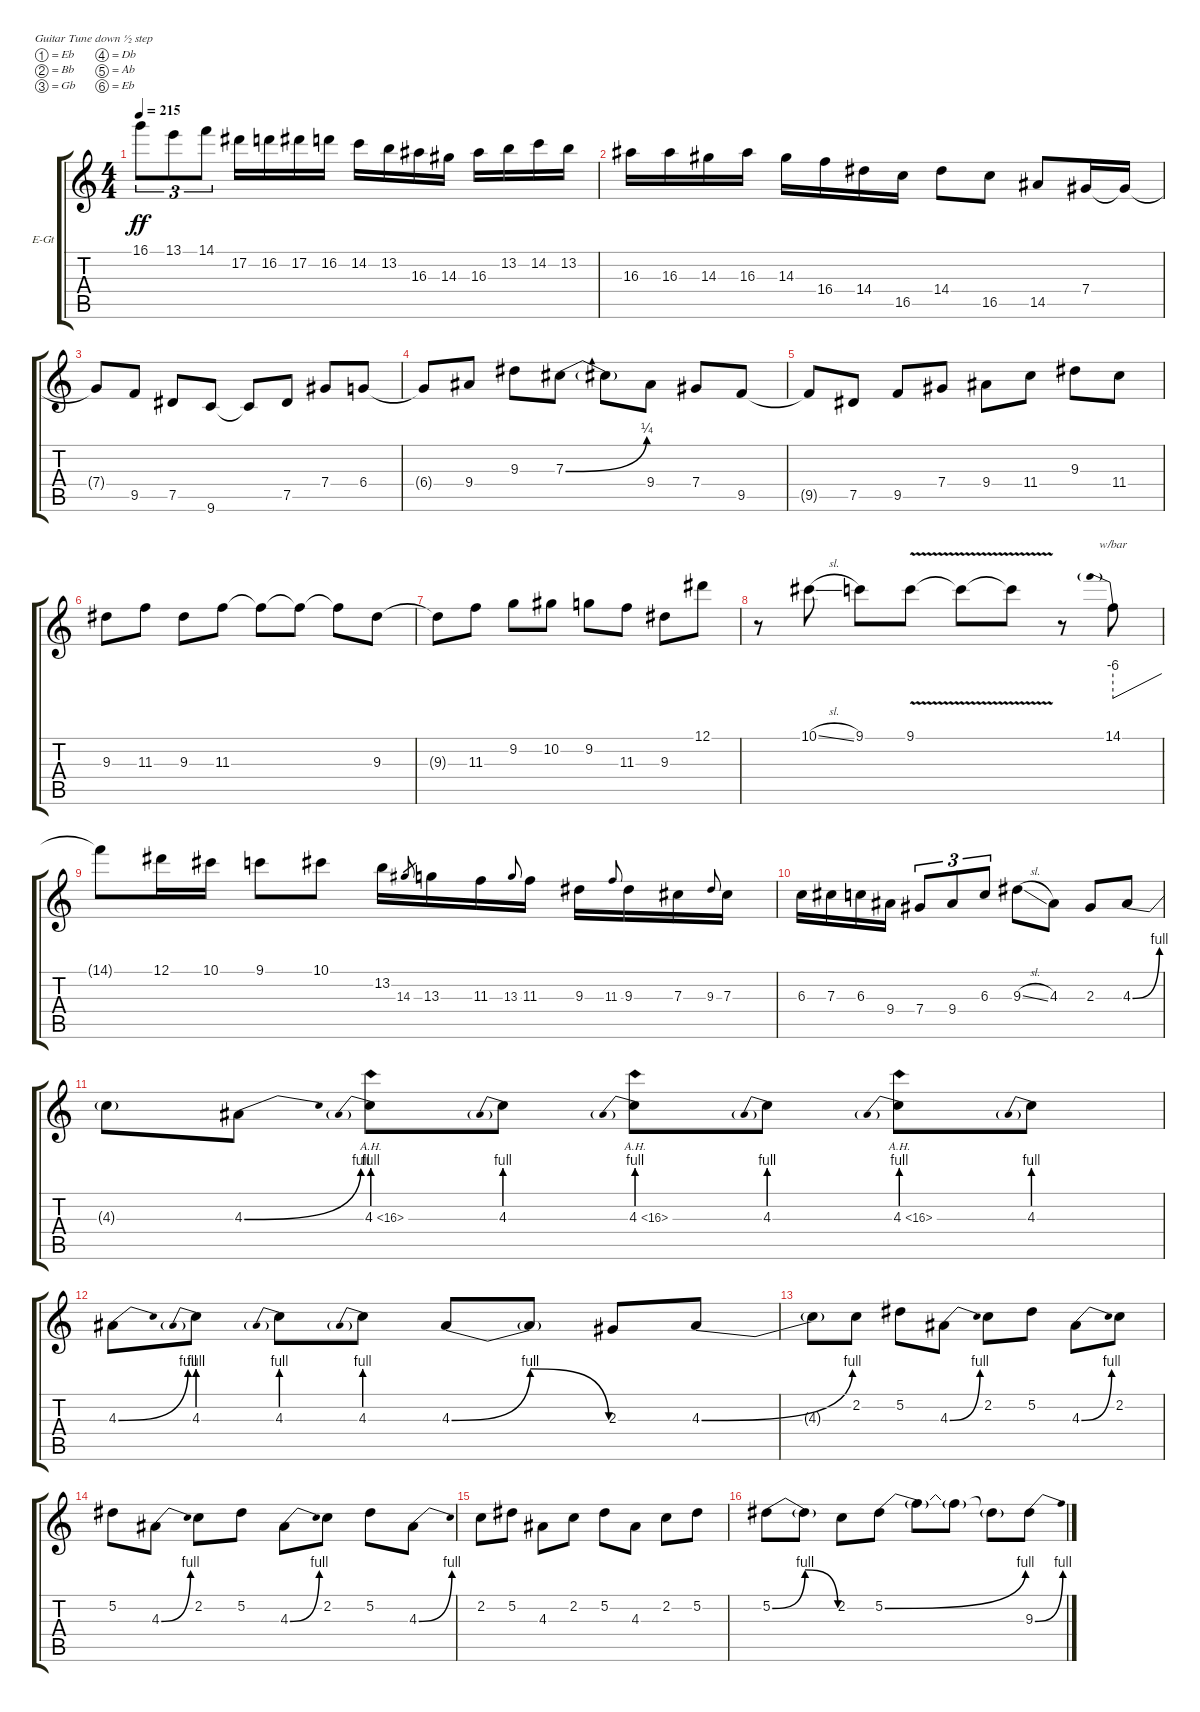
\bracketExtendMode groupsimilarinstruments
\firstSystemTrackNameOrientation horizontal
\otherSystemsTrackNameOrientation horizontal
\track ("solo" "E-Gt") {instrument distortionguitar}
\staff {score tabs}
\tuning (Eb4 Bb3 Gb3 Db3 Ab2 Eb2)
\ts (4 4)
\tempo 215
\clef g2
\ks c
16.1.8{tu (3 2) dy ff} 13.1.8{tu (3 2)} 14.1.8{tu (3 2)} 17.2.16 16.2.16 17.2.16 16.2.16 14.2.16 13.2.16 16.3.16 14.3.16 16.3.16 13.2.16 14.2.16 13.2.16 |
16.3.16 16.3.16 14.3.16 16.3.16 14.3.16 16.4.16 14.4.16 16.5.16 14.4.8 16.5.8 14.5.8 7.4.16 7.4{t}.16 |
7.4{t}.8 9.5.8 7.5.8 9.6.8 9.6{t}.8 7.5.8 7.4.8 6.4.8 |
6.4{t}.8 9.4.8 9.3.8 7.3{be (bend 39 0 59.4 1)}.8 7.3{t}.8 9.4.8 7.4.8 9.5.8 |
9.5{t}.8 7.5.8 9.5.8 7.4.8 9.4.8 11.4.8 9.3.8 11.4.8 |
9.3.8 11.3.8 9.3.8 11.3.8 11.3{t}.8 11.3{t}.8 11.3{t}.8 9.3.8 |
9.3{t}.8 11.3.8 9.2.8 10.2.8 9.2.8 11.3.8 9.3.8 12.1.8 |
r.8 10.1{sl}.8 9.1.8 9.1{v}.8 9.1{v t}.8 9.1{v t}.8 r.8 14.1.8{tbe (predivedive default 0 -24 58.199999999999996 0)} |
14.1{t}.8 12.1.16 10.1.16 9.1.8 10.1.8 13.2.16 14.3.8{gr} 13.3.16 11.3.16 13.3.8{gr onbeat} 11.3.16 9.3.16 11.3.8{gr onbeat} 9.3.16 7.3.16 9.3.8{gr onbeat} 7.3.16 |
6.3.16 7.3.16 6.3.16 9.4.16 7.4.8{tu (3 2)} 9.4.8{tu (3 2)} 6.3.8{tu (3 2)} 9.3{sl}.8 4.3.8 2.3.8 4.3{be (bend 0 0 57 4)}.8 |
4.3{t}.8 4.3{be (bend 0 0 15 4)}.8 4.3{be (prebend 0 4 60 4) ah 12}.8 4.3{be (prebend 0 4 60 4)}.8 4.3{be (prebend 0 4 60 4) ah 12}.8 4.3{be (prebend 0 4 60 4)}.8 4.3{be (prebend 0 4 60 4) ah 12}.8 4.3{be (prebend 0 4 60 4)}.8 |
4.3{be (bend 0 0 15 4)}.8 4.3{be (prebend 0 4 60 4)}.8 4.3{be (prebend 0 4 60 4)}.8 4.3{be (prebend 0 4 60 4)}.8 4.3{be (bendrelease 0 0 10.2 4 20.4 4 30 0)}.8 4.3{t}.8 2.3.8 4.3{be (bend 0 0 15 4)}.8 |
4.3{t}.8 2.2.8 5.2.8 4.3{be (bend 0 0 15 4)}.8 2.2.8 5.2.8 4.3{be (bend 0 0 15 4)}.8 2.2.8 |
5.2.8 4.3{be (bend 0 0 15 4)}.8 2.2.8 5.2.8 4.3{be (bend 0 0 15 4)}.8 2.2.8 5.2.8 4.3{be (bend 0 0 15 4)}.8 |
2.2.8 5.2.8 4.3.8 2.2.8 5.2.8 4.3.8 2.2.8 5.2.8 |
5.2{be (bendrelease 0 0 10.2 4 20.4 4 30 0)}.8 5.2{t}.8 2.2.8 5.2{be (bend 0 0 15 4)}.8 5.2{t}.8 5.2{t}.8 5.2{t}.8 9.3{be (bend 0 0 15 4)}.8
